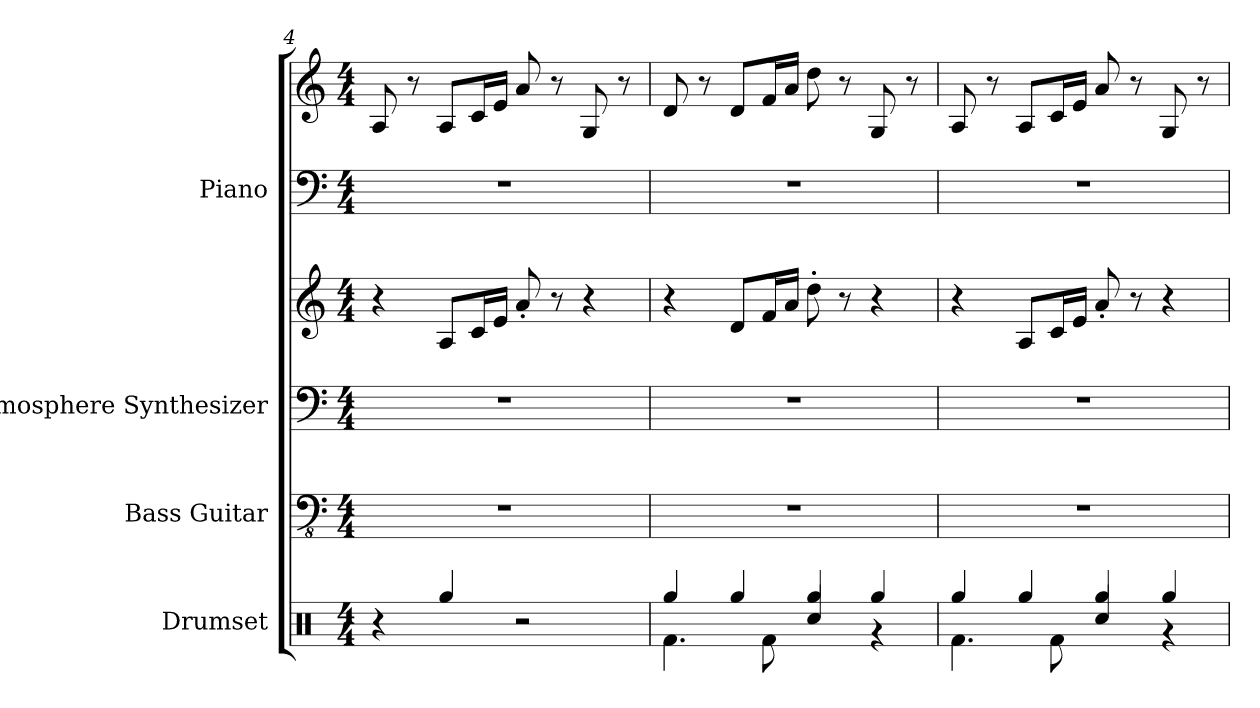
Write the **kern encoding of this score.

**kern	**kern	**kern	**kern	**kern	**kern
*part4	*part3	*part2	*part2	*part1	*part1
*staff6	*staff5	*staff4	*staff3	*staff2	*staff1
*I"Drumset	*I"Bass Guitar	*I"Atmosphere Synthesizer	*	*I"Piano	*
*I'Drs.	*I'B. Guit.	*I'Synth.	*	*I'Pno.	*
!!LO:PB:g=z
*clefX	*clefFv4	*clefF4	*clefG2	*clefF4	*clefG2
*k[]	*k[]	*k[]	*k[]	*k[]	*k[]
*M4/4	*M4/4	*M4/4	*M4/4	*M4/4	*M4/4
=4	=4	=4	=4	=4	=4
4r	1r	1r	4r	1r	8A/
.	.	.	.	.	8r
4Rgg/	.	.	8A/L	.	8A/L
.	.	.	16c/L	.	16c/L
.	.	.	16e/JJ	.	16e/JJ
2r	.	.	8a'/	.	8a/
.	.	.	8r	.	8r
.	.	.	4r	.	8G/
.	.	.	.	.	8r
!!LO:LB:g=z
=5	=5	=5	=5	=5	=5
*^	*	*	*	*	*
4Rgg/	4.Rf\	1r	1r	4r	1r	8d/
.	.	.	.	.	.	8r
4Rgg/	.	.	.	8d/L	.	8d/L
.	8Rf\	.	.	16f/L	.	16f/L
.	.	.	.	16a/JJ	.	16a/JJ
4Rgg/	4Rcc/	.	.	8dd'\	.	8dd\
.	.	.	.	8r	.	8r
4Rgg/	4r	.	.	4r	.	8G/
.	.	.	.	.	.	8r
=6	=6	=6	=6	=6	=6	=6
4Rgg/	4.Rf\	1r	1r	4r	1r	8A/
.	.	.	.	.	.	8r
4Rgg/	.	.	.	8A/L	.	8A/L
.	8Rf\	.	.	16c/L	.	16c/L
.	.	.	.	16e/JJ	.	16e/JJ
4Rgg/	4Rcc/	.	.	8a'/	.	8a/
.	.	.	.	8r	.	8r
4Rgg/	4r	.	.	4r	.	8G/
.	.	.	.	.	.	8r
*v	*v	*	*	*	*	*
=	=	=	=	=	=
*-	*-	*-	*-	*-	*-
